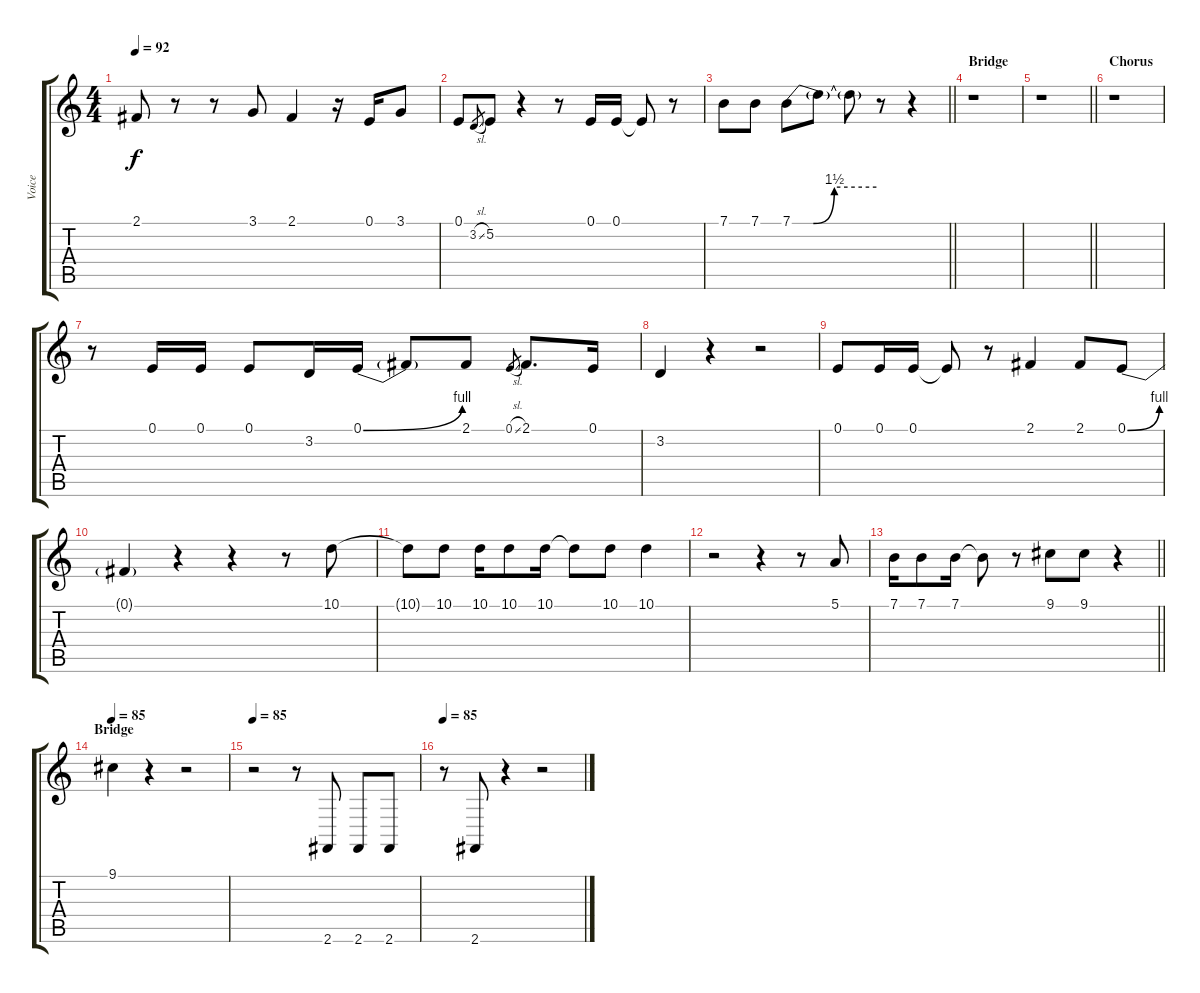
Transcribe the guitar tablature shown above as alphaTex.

\track ("Voice" "Voice") {instrument lead2sawtooth}
\staff {score tabs}
\tuning (E4 B3 G3 D3 A2 E2) {hide}
\ts (4 4)
\tempo 92
\clef g2
\ks c
2.1{t}.8{dy f} r.8 r.8 3.1.8 2.1.4 r.16 0.1.16 3.1.8 |
0.1.8 3.2{sl}.8{gr} 5.2.8 r.4 r.8 0.1.16 0.1.16 0.1{t}.8 r.8 |
\barLineRight lightlight
7.1.8 7.1.8 7.1{be (custom 0 0 15 0 30 6 60 6)}.8 7.1{t}.8 7.1{t}.8 r.8 r.4 |
\section ("" "Bridge")
r.1 |
\barLineRight lightlight
r.1 |
\section ("" "Chorus")
r.1 |
r.8 0.1.16 0.1.16 0.1.8 3.2.16 0.1{be (bend 0 0 60 4)}.16 0.1{t}.8 2.1.8 0.1{sl}.8{gr} 2.1.8{d} 0.1.16 |
3.2.4 r.4 r.2 |
0.1.8 0.1.16 0.1.16 0.1{t}.8 r.8 2.1.4 2.1.8 0.1{be (bend 0 0 60 4)}.8 |
0.1{t}.4 r.4 r.4 r.8 10.1.8 |
10.1{t}.8 10.1.8 10.1.16 10.1.8 10.1.16 10.1{t}.8 10.1.8 10.1.4 |
r.2 r.4 r.8 5.1.8 |
\barLineRight lightlight
7.1.16 7.1.8 7.1.16 7.1{t}.8 r.8 9.1.8 9.1.8 r.4 |
\section ("" "Bridge")
\tempo 85
9.1.4 r.4 r.2 |
\tempo 85
r.2 r.8 2.6.8 2.6.8 2.6.8 |
\tempo 85
r.8 2.6.8 r.4 r.2
